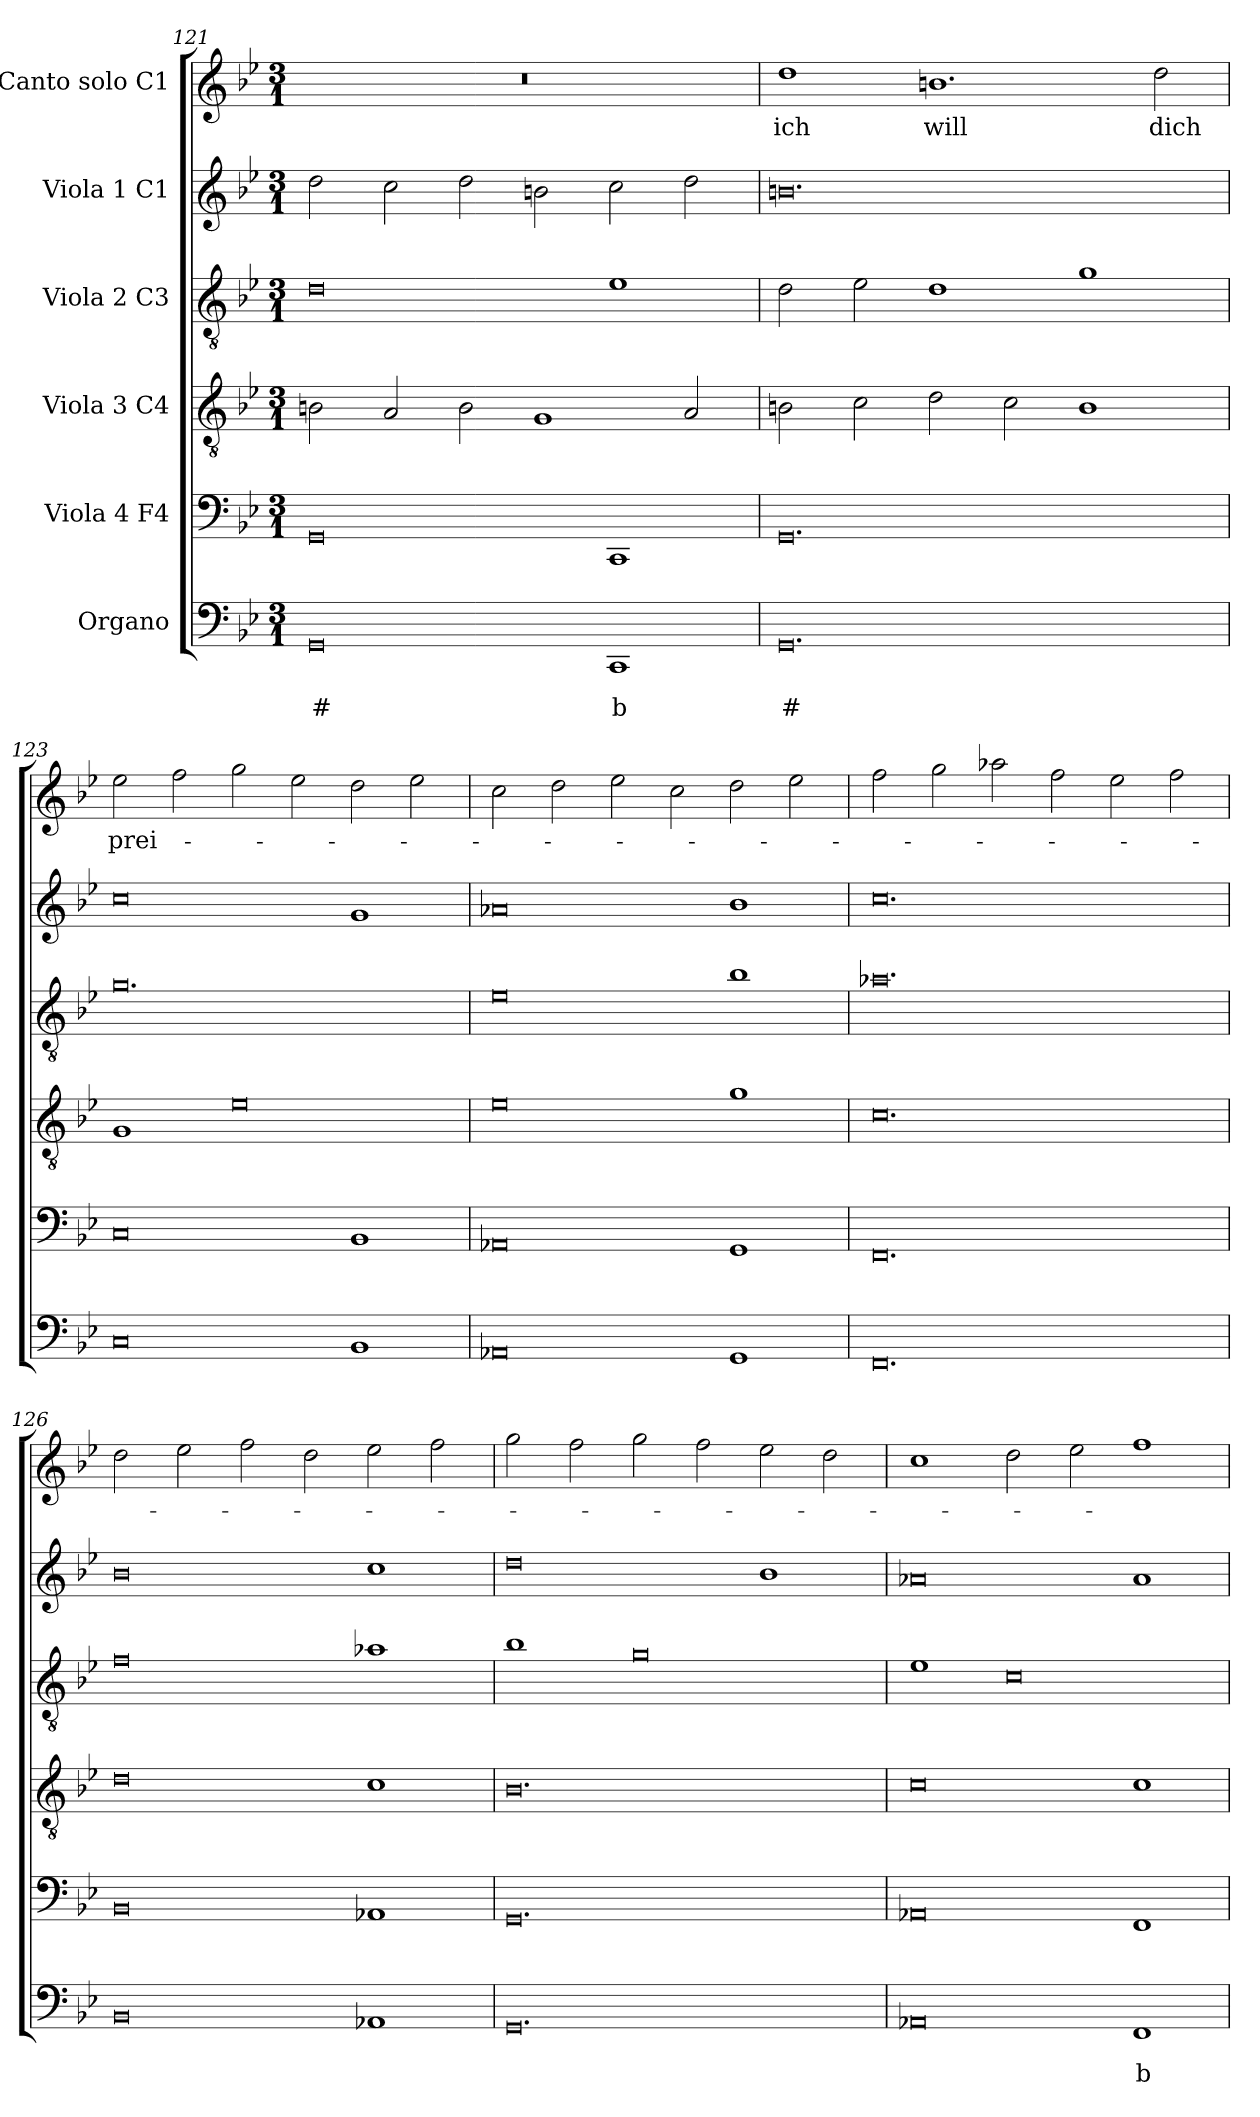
**kern	**text	**text	**kern	**kern	**kern	**kern	**kern	**text
*part6	*part6	*part6	*part5	*part4	*part3	*part2	*part1	*part1
*staff6	*staff6	*staff6	*staff5	*staff4	*staff3	*staff2	*staff1	*staff1
*I"Organo	*	*	*I"Viola 4 F4	*I"Viola 3 C4	*I"Viola 2 C3	*I"Viola 1 C1	*I"Canto solo C1	*
*clefF4	*	*	*clefF4	*clefGv2	*clefGv2	*clefG2	*clefG2	*
*k[b-e-]	*	*	*k[b-e-]	*k[b-e-]	*k[b-e-]	*k[b-e-]	*k[b-e-]	*
*B-:	*	*	*B-:	*B-:	*B-:	*B-:	*B-:	*
*M3/1	*	*	*M3/1	*M3/1	*M3/1	*M3/1	*M3/1	*
=121	=121	=121	=121	=121	=121	=121	=121	=121
!	!	!LO:LY:b	!	!	!	!	!	!
0GG	.	#	0GG	2Bn\	0d	2dd\	0.r	.
.	.	.	.	2A/	.	2cc\	.	.
.	.	.	.	2B\	.	2dd\	.	.
.	.	.	.	1G	.	2bn\	.	.
!	!	!LO:LY:b	!	!	!	!	!	!
1CC	.	b	1CC	.	1e-	2cc\	.	.
.	.	.	.	2A/	.	2dd\	.	.
=122	=122	=122	=122	=122	=122	=122	=122	=122
!	!	!LO:LY:b	!	!	!	!	!	!LO:LY:b
0.GG	.	#	0.GG	2Bn\	2d\	0.bn	1dd	ich
.	.	.	.	2c\	2e-\	.	.	.
!	!	!	!	!	!	!	!	!LO:LY:b
.	.	.	.	2d\	1d	.	1.bn	will
.	.	.	.	2c\	.	.	.	.
.	.	.	.	1B	1g	.	.	.
!	!	!	!	!	!	!	!	!LO:LY:b
.	.	.	.	.	.	.	2dd\	dich
=123	=123	=123	=123	=123	=123	=123	=123	=123
!	!	!	!	!	!	!	!	!LO:LY:b
0C	.	.	0C	1G	0.g	0cc	2ee-\	prei-
.	.	.	.	.	.	.	2ff\	.
.	.	.	.	0e-	.	.	2gg\	.
.	.	.	.	.	.	.	2ee-\	.
1BB-	.	.	1BB-	.	.	1g	2dd\	.
.	.	.	.	.	.	.	2ee-\	.
=124	=124	=124	=124	=124	=124	=124	=124	=124
0AA-X	.	.	0AA-X	0e-	0e-	0a-X	2cc\	.
.	.	.	.	.	.	.	2dd\	.
.	.	.	.	.	.	.	2ee-\	.
.	.	.	.	.	.	.	2cc\	.
1GG	.	.	1GG	1g	1b-	1b-	2dd\	.
.	.	.	.	.	.	.	2ee-\	.
!!LO:PB:g=z
=125	=125	=125	=125	=125	=125	=125	=125	=125
0.FF	.	.	0.FF	0.c	0.a-X	0.cc	2ff\	.
.	.	.	.	.	.	.	2gg\	.
.	.	.	.	.	.	.	2aa-X\	.
.	.	.	.	.	.	.	2ff\	.
.	.	.	.	.	.	.	2ee-\	.
.	.	.	.	.	.	.	2ff\	.
=126	=126	=126	=126	=126	=126	=126	=126	=126
0BB-	.	.	0BB-	0d	0f	0b-	2dd\	.
.	.	.	.	.	.	.	2ee-\	.
.	.	.	.	.	.	.	2ff\	.
.	.	.	.	.	.	.	2dd\	.
1AA-X	.	.	1AA-X	1c	1a-X	1cc	2ee-\	.
.	.	.	.	.	.	.	2ff\	.
=127	=127	=127	=127	=127	=127	=127	=127	=127
0.GG	.	.	0.GG	0.B-	1b-	0dd	2gg\	.
.	.	.	.	.	.	.	2ff\	.
.	.	.	.	.	0g	.	2gg\	.
.	.	.	.	.	.	.	2ff\	.
.	.	.	.	.	.	1b-	2ee-\	.
.	.	.	.	.	.	.	2dd\	.
=128	=128	=128	=128	=128	=128	=128	=128	=128
0AA-X	.	.	0AA-X	0c	1e-	0a-X	1cc	.
.	.	.	.	.	0c	.	2dd\	.
.	.	.	.	.	.	.	2ee-\	.
!	!	!LO:LY:b	!	!	!	!	!	!
1FF	.	b	1FF	1c	.	1a-	1ff	.
=	=	=	=	=	=	=	=	=
*-	*-	*-	*-	*-	*-	*-	*-	*-
